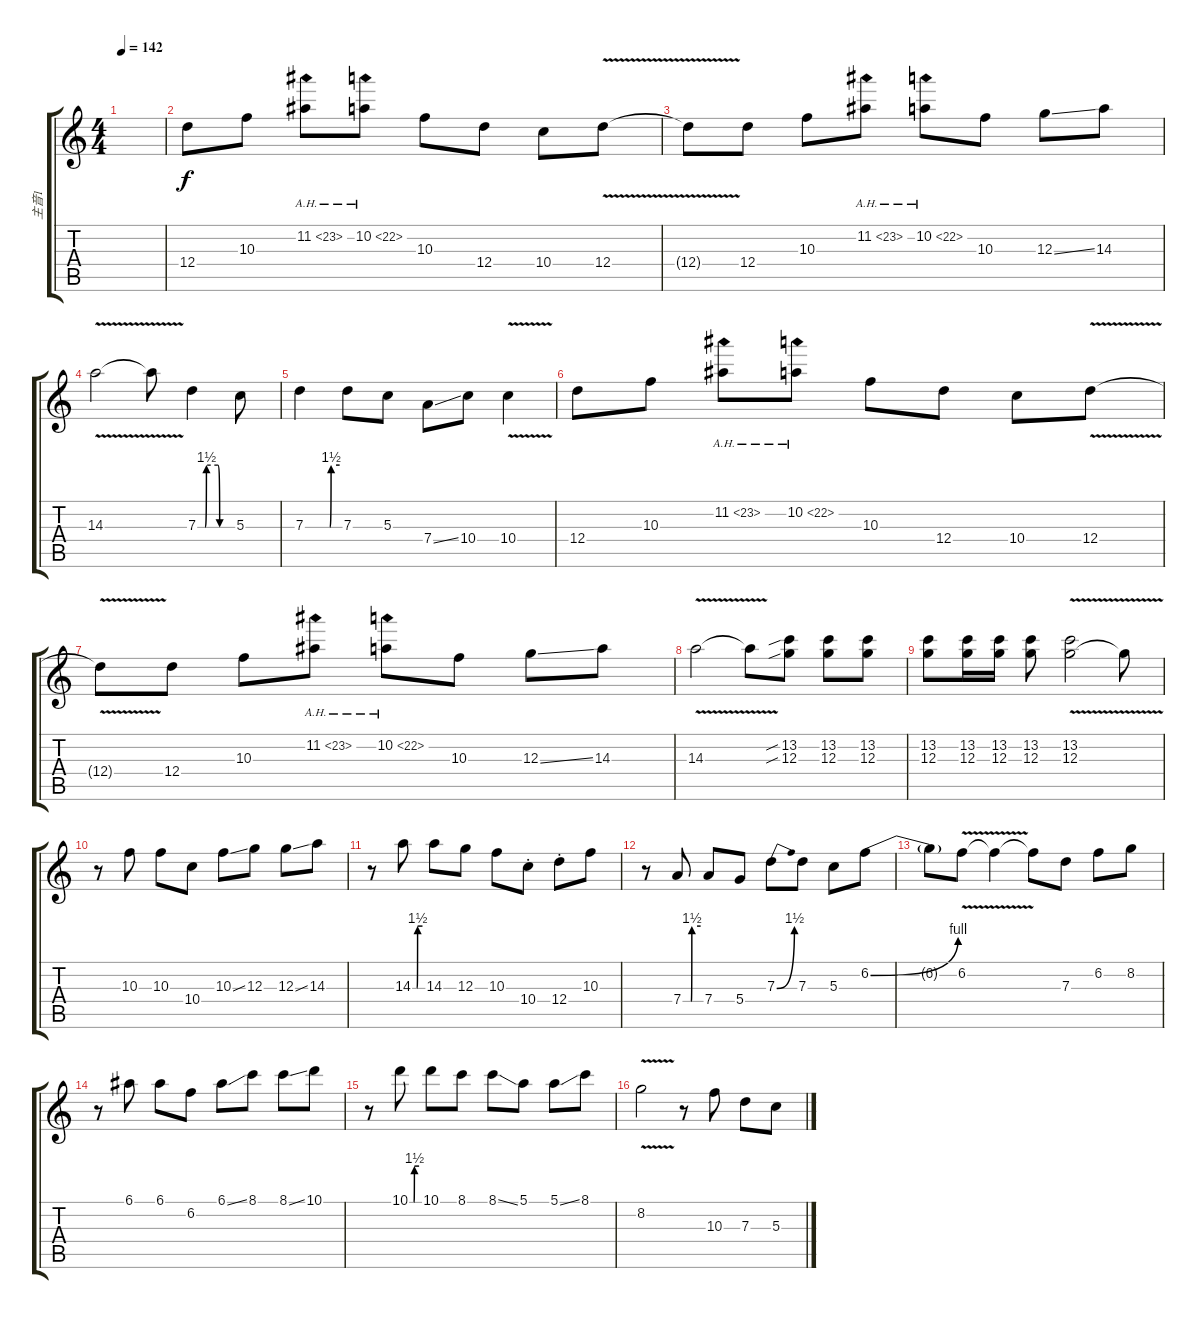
\track ("主音1" "主音1") {instrument distortionguitar}
\staff {score tabs}
\tuning (E4 B3 G3 D3 A2 E2) {hide}
\ts (4 4)
\tempo 142
\clef g2
\ks c
|
12.4.8 10.3.8 11.2{ah 12}.8 10.2{ah 12}.8 10.3.8 12.4.8 10.4.8 12.4{v}.8 |
12.4{t}.8 12.4.8 10.3.8 11.2{ah 12}.8 10.2{ah 12}.8 10.3.8 12.3{ss}.8 14.3.8 |
14.3{v}.2 14.3{t}.8 7.3{be (custom 0 0 13 0 15 6 35 6 38 0 60 0)}.4 5.3.8 |
7.3{be (custom 0 0 43 0 45 6 60 6)}.4 7.3.8 5.3.8 7.4{ss}.8 10.4.8 10.4{v}.4 |
12.4.8 10.3.8 11.2{ah 12}.8 10.2{ah 12}.8 10.3.8 12.4.8 10.4.8 12.4{v}.8 |
12.4{t}.8 12.4.8 10.3.8 11.2{ah 12}.8 10.2{ah 12}.8 10.3.8 12.3{ss}.8 14.3.8 |
14.3{v}.2 14.3{t}.8 (13.2{sib} 12.3{sib}).8 (13.2 12.3).8 (13.2 12.3).8 |
(13.2 12.3).8 (13.2 12.3).16 (13.2 12.3).16 (13.2 12.3).8 (13.2{v} 12.3{v}).2 12.3{t}.8 |
r.8 10.3.8 10.3.8 10.4.8 10.3{ss}.8 12.3.8 12.3{ss}.8 14.3.8 |
r.8 14.3{be (custom 0 0 27 0 30 6 60 6)}.8 14.3.8 12.3.8 10.3.8 10.4{st}.8 12.4{st}.8 10.3.8 |
r.8 7.4{be (custom 0 0 28 0 30 6 60 6)}.8 7.4.8 5.4.8 7.3{be (bend 0 0 60 6)}.8 7.3.8 5.3.8 6.2{be (bend 0 0 60 4)}.8 |
6.2{t}.8 6.2{v}.8 6.2{t}.4 6.2{t}.8 7.3.8 6.2.8 8.2.8 |
r.8 6.1.8 6.1.8 6.2.8 6.1{ss}.8 8.1.8 8.1{ss}.8 10.1.8 |
r.8 10.1{be (custom 0 0 27 0 30 6 60 6)}.8 10.1.8 8.1.8 8.1{ss}.8 5.1.8 5.1{ss}.8 8.1.8 |
8.2{v}.2 r.8 10.3.8 7.3.8 5.3.8
